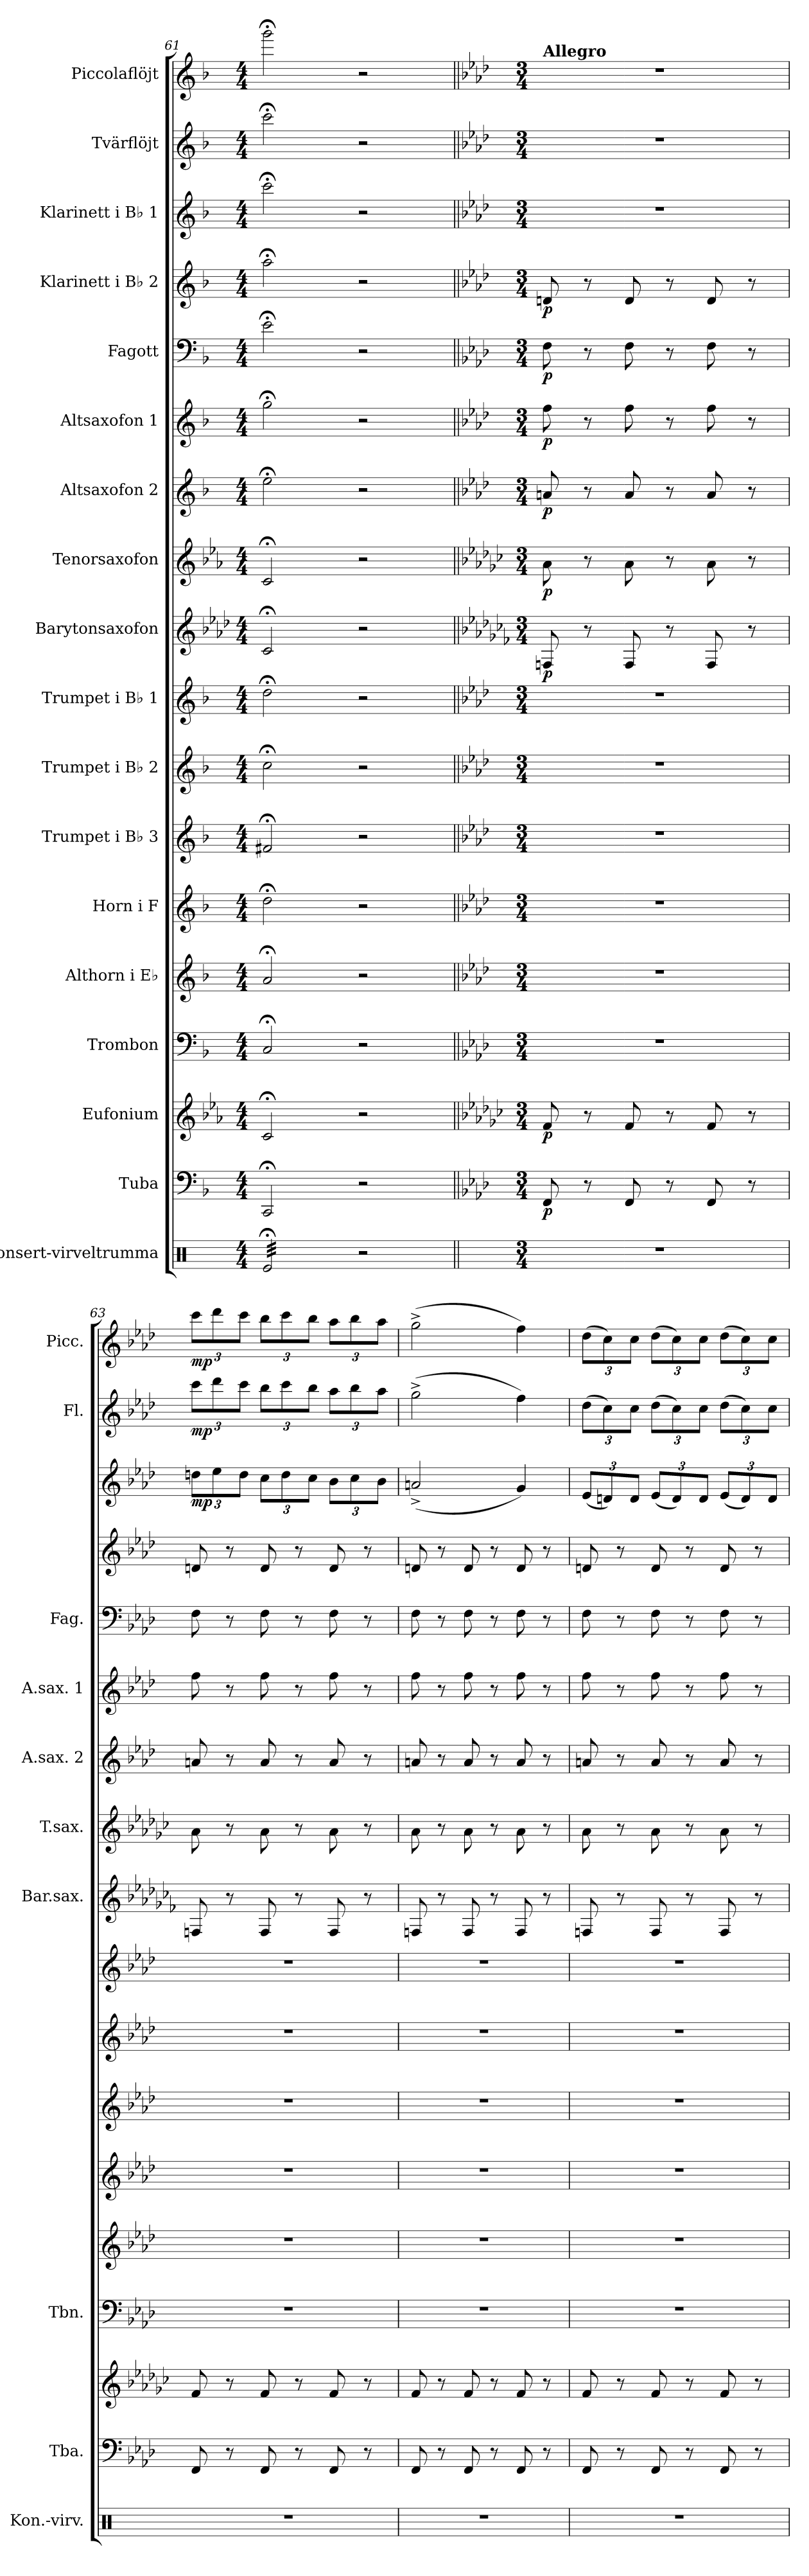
**kern	**kern	**dynam	**kern	**dynam	**kern	**kern	**kern	**kern	**kern	**kern	**kern	**dynam	**kern	**dynam	**kern	**dynam	**kern	**dynam	**kern	**dynam	**kern	**dynam	**kern	**dynam	**kern	**dynam	**kern	**dynam
*part18	*part17	*part17	*part16	*part16	*part15	*part14	*part13	*part12	*part11	*part10	*part9	*part9	*part8	*part8	*part7	*part7	*part6	*part6	*part5	*part5	*part4	*part4	*part3	*part3	*part2	*part2	*part1	*part1
*staff18	*staff17	*staff17	*staff16	*staff16	*staff15	*staff14	*staff13	*staff12	*staff11	*staff10	*staff9	*staff9	*staff8	*staff8	*staff7	*staff7	*staff6	*staff6	*staff5	*staff5	*staff4	*staff4	*staff3	*staff3	*staff2	*staff2	*staff1	*staff1
*I"Konsert-virveltrumma	*I"Tuba	*	*I"Eufonium	*	*I"Trombon	*I"Althorn i E♭	*I"Horn i F	*I"Trumpet i B♭ 3	*I"Trumpet i B♭ 2	*I"Trumpet i B♭ 1	*I"Barytonsaxofon	*	*I"Tenorsaxofon	*	*I"Altsaxofon 2	*	*I"Altsaxofon 1	*	*I"Fagott	*	*I"Klarinett i B♭ 2	*	*I"Klarinett i B♭ 1	*	*I"Tvärflöjt	*	*I"Piccolaflöjt	*
*I'Kon.-virv.	*I'Tba.	*	*	*	*I'Tbn.	*	*	*	*	*	*I'Bar.sax.	*	*I'T.sax.	*	*I'A.sax. 2	*	*I'A.sax. 1	*	*I'Fag.	*	*	*	*	*	*I'Fl.	*	*I'Picc.	*
*clefX	*clefF4	*	*clefG2	*	*clefF4	*clefG2	*clefG2	*clefG2	*clefG2	*clefG2	*clefG2	*	*clefG2	*	*clefG2	*	*clefG2	*	*clefF4	*	*clefG2	*	*clefG2	*	*clefG2	*	*clefG2	*
*	*	*	*ITrd8c14	*	*	*ITrd5c9	*ITrd4c7	*ITrd1c2	*ITrd1c2	*ITrd1c2	*ITrd12c21	*	*ITrd8c14	*	*ITrd5c9	*	*ITrd5c9	*	*	*	*ITrd1c2	*	*ITrd1c2	*	*	*	*ITrd-7c-12	*
*k[]	*k[b-]	*	*k[b-e-a-]	*	*k[b-]	*k[b-e-a-d-]	*k[b-e-]	*k[b-e-a-]	*k[b-e-a-]	*k[b-e-a-]	*k[b-e-a-d-]	*	*k[b-e-a-]	*	*k[b-e-a-d-]	*	*k[b-e-a-d-]	*	*k[b-]	*	*k[b-e-a-]	*	*k[b-e-a-]	*	*k[b-]	*	*k[b-]	*
*M4/4	*M4/4	*	*M4/4	*	*M4/4	*M4/4	*M4/4	*M4/4	*M4/4	*M4/4	*M4/4	*	*M4/4	*	*M4/4	*	*M4/4	*	*M4/4	*	*M4/4	*	*M4/4	*	*M4/4	*	*M4/4	*
=61	=61	=61	=61	=61	=61	=61	=61	=61	=61	=61	=61	=61	=61	=61	=61	=61	=61	=61	=61	=61	=61	=61	=61	=61	=61	=61	=61	=61
*tremolo	*	*	*	*	*	*	*	*	*	*	*	*	*	*	*	*	*	*	*	*	*	*	*	*	*	*	*	*
32Re;</LLL	2CC;</	.	2C;</	.	2C;</	2c;</	2g;<\	2en;</	2b-;<\	2cc;<\	2C;</	.	2C;</	.	2g;<\	.	2b-;<\	.	2e;<\	.	2gg;<\	.	2bb-;<\	.	2ccc;<\	.	2gggg;<\	.
32Re;</	.	.	.	.	.	.	.	.	.	.	.	.	.	.	.	.	.	.	.	.	.	.	.	.	.	.	.	.
32Re;</	.	.	.	.	.	.	.	.	.	.	.	.	.	.	.	.	.	.	.	.	.	.	.	.	.	.	.	.
32Re;</	.	.	.	.	.	.	.	.	.	.	.	.	.	.	.	.	.	.	.	.	.	.	.	.	.	.	.	.
32Re;</	.	.	.	.	.	.	.	.	.	.	.	.	.	.	.	.	.	.	.	.	.	.	.	.	.	.	.	.
32Re;</	.	.	.	.	.	.	.	.	.	.	.	.	.	.	.	.	.	.	.	.	.	.	.	.	.	.	.	.
32Re;</	.	.	.	.	.	.	.	.	.	.	.	.	.	.	.	.	.	.	.	.	.	.	.	.	.	.	.	.
32Re;</	.	.	.	.	.	.	.	.	.	.	.	.	.	.	.	.	.	.	.	.	.	.	.	.	.	.	.	.
32Re;</	.	.	.	.	.	.	.	.	.	.	.	.	.	.	.	.	.	.	.	.	.	.	.	.	.	.	.	.
32Re;</	.	.	.	.	.	.	.	.	.	.	.	.	.	.	.	.	.	.	.	.	.	.	.	.	.	.	.	.
32Re;</	.	.	.	.	.	.	.	.	.	.	.	.	.	.	.	.	.	.	.	.	.	.	.	.	.	.	.	.
32Re;</	.	.	.	.	.	.	.	.	.	.	.	.	.	.	.	.	.	.	.	.	.	.	.	.	.	.	.	.
32Re;</	.	.	.	.	.	.	.	.	.	.	.	.	.	.	.	.	.	.	.	.	.	.	.	.	.	.	.	.
32Re;</	.	.	.	.	.	.	.	.	.	.	.	.	.	.	.	.	.	.	.	.	.	.	.	.	.	.	.	.
32Re;</	.	.	.	.	.	.	.	.	.	.	.	.	.	.	.	.	.	.	.	.	.	.	.	.	.	.	.	.
32Re;</JJJ	.	.	.	.	.	.	.	.	.	.	.	.	.	.	.	.	.	.	.	.	.	.	.	.	.	.	.	.
*Xtremolo	*	*	*	*	*	*	*	*	*	*	*	*	*	*	*	*	*	*	*	*	*	*	*	*	*	*	*	*
2r	2r	.	2r	.	2r	2r	2r	2r	2r	2r	2r	.	2r	.	2r	.	2r	.	2r	.	2r	.	2r	.	2r	.	2r	.
=62||	=62||	=62||	=62||	=62||	=62||	=62||	=62||	=62||	=62||	=62||	=62||	=62||	=62||	=62||	=62||	=62||	=62||	=62||	=62||	=62||	=62||	=62||	=62||	=62||	=62||	=62||	=62||	=62||
!!LO:REH:place=s1:a:B:fs=14:t=A
*	*k[b-e-a-d-]	*	*k[b-e-a-d-g-c-]	*	*k[b-e-a-d-]	*k[b-e-a-d-g-c-f-]	*k[b-e-a-d-g-]	*k[b-e-a-d-g-c-]	*k[b-e-a-d-g-c-]	*k[b-e-a-d-g-c-]	*k[b-e-a-d-g-c-f-]	*	*k[b-e-a-d-g-c-]	*	*k[b-e-a-d-g-c-f-]	*	*k[b-e-a-d-g-c-f-]	*	*k[b-e-a-d-]	*	*k[b-e-a-d-g-c-]	*	*k[b-e-a-d-g-c-]	*	*k[b-e-a-d-]	*	*k[b-e-a-d-]	*
*M3/4	*M3/4	*	*M3/4	*	*M3/4	*M3/4	*M3/4	*M3/4	*M3/4	*M3/4	*M3/4	*	*M3/4	*	*M3/4	*	*M3/4	*	*M3/4	*	*M3/4	*	*M3/4	*	*M3/4	*	*M3/4	*
!	!	!	!	!	!	!	!	!	!	!	!	!	!	!	!	!	!	!	!	!	!	!	!	!	!	!	!LO:TX:a:B:t=Allegro	!
!	!	!LO:DY:b	!	!LO:DY:b	!	!	!	!	!	!	!	!LO:DY:b	!	!LO:DY:b	!	!LO:DY:b	!	!LO:DY:b	!	!LO:DY:b	!	!LO:DY:b	!	!	!	!	!	!
2.r	8FF/	p	8F/	p	2.r	2.r	2.r	2.r	2.r	2.r	8FFn/	p	8A-\	p	8cn/	p	8a-\	p	8F\	p	8cn/	p	2.r	.	2.r	.	2.r	.
.	8r	.	8r	.	.	.	.	.	.	.	8r	.	8r	.	8r	.	8r	.	8r	.	8r	.	.	.	.	.	.	.
.	8FF/	.	8F/	.	.	.	.	.	.	.	8FF/	.	8A-\	.	8c/	.	8a-\	.	8F\	.	8c/	.	.	.	.	.	.	.
.	8r	.	8r	.	.	.	.	.	.	.	8r	.	8r	.	8r	.	8r	.	8r	.	8r	.	.	.	.	.	.	.
.	8FF/	.	8F/	.	.	.	.	.	.	.	8FF/	.	8A-\	.	8c/	.	8a-\	.	8F\	.	8c/	.	.	.	.	.	.	.
.	8r	.	8r	.	.	.	.	.	.	.	8r	.	8r	.	8r	.	8r	.	8r	.	8r	.	.	.	.	.	.	.
=63	=63	=63	=63	=63	=63	=63	=63	=63	=63	=63	=63	=63	=63	=63	=63	=63	=63	=63	=63	=63	=63	=63	=63	=63	=63	=63	=63	=63
*	*	*	*	*	*	*	*	*	*	*	*	*	*	*	*	*	*	*	*	*	*	*	*Xbrackettup	*	*Xbrackettup	*	*Xbrackettup	*
!	!	!	!	!	!	!	!	!	!	!	!	!	!	!	!	!	!	!	!	!	!	!	!	!LO:DY:b	!	!LO:DY:b	!	!LO:DY:b
2.r	8FF/	.	8F/	.	2.r	2.r	2.r	2.r	2.r	2.r	8FFn/	.	8A-\	.	8cn/	.	8a-\	.	8F\	.	8cn/	.	12ccn\L	mp	12ccc\L	mp	12cccc\L	mp
.	.	.	.	.	.	.	.	.	.	.	.	.	.	.	.	.	.	.	.	.	.	.	12dd-\	.	12ddd-\	.	12dddd-\	.
.	8r	.	8r	.	.	.	.	.	.	.	8r	.	8r	.	8r	.	8r	.	8r	.	8r	.	.	.	.	.	.	.
.	.	.	.	.	.	.	.	.	.	.	.	.	.	.	.	.	.	.	.	.	.	.	12cc\J	.	12ccc\J	.	12cccc\J	.
.	8FF/	.	8F/	.	.	.	.	.	.	.	8FF/	.	8A-\	.	8c/	.	8a-\	.	8F\	.	8c/	.	12b-\L	.	12bb-\L	.	12bbb-\L	.
.	.	.	.	.	.	.	.	.	.	.	.	.	.	.	.	.	.	.	.	.	.	.	12cc\	.	12ccc\	.	12cccc\	.
.	8r	.	8r	.	.	.	.	.	.	.	8r	.	8r	.	8r	.	8r	.	8r	.	8r	.	.	.	.	.	.	.
.	.	.	.	.	.	.	.	.	.	.	.	.	.	.	.	.	.	.	.	.	.	.	12b-\J	.	12bb-\J	.	12bbb-\J	.
.	8FF/	.	8F/	.	.	.	.	.	.	.	8FF/	.	8A-\	.	8c/	.	8a-\	.	8F\	.	8c/	.	12a-\L	.	12aa-\L	.	12aaa-\L	.
.	.	.	.	.	.	.	.	.	.	.	.	.	.	.	.	.	.	.	.	.	.	.	12b-\	.	12bb-\	.	12bbb-\	.
.	8r	.	8r	.	.	.	.	.	.	.	8r	.	8r	.	8r	.	8r	.	8r	.	8r	.	.	.	.	.	.	.
.	.	.	.	.	.	.	.	.	.	.	.	.	.	.	.	.	.	.	.	.	.	.	12a-\J	.	12aa-\J	.	12aaa-\J	.
=64	=64	=64	=64	=64	=64	=64	=64	=64	=64	=64	=64	=64	=64	=64	=64	=64	=64	=64	=64	=64	=64	=64	=64	=64	=64	=64	=64	=64
2.r	8FF/	.	8F/	.	2.r	2.r	2.r	2.r	2.r	2.r	8FFn/	.	8A-\	.	8cn/	.	8a-\	.	8F\	.	8cn/	.	(<2gn^/	.	(>2gg^\	.	(>2ggg^\	.
.	8r	.	8r	.	.	.	.	.	.	.	8r	.	8r	.	8r	.	8r	.	8r	.	8r	.	.	.	.	.	.	.
.	8FF/	.	8F/	.	.	.	.	.	.	.	8FF/	.	8A-\	.	8c/	.	8a-\	.	8F\	.	8c/	.	.	.	.	.	.	.
.	8r	.	8r	.	.	.	.	.	.	.	8r	.	8r	.	8r	.	8r	.	8r	.	8r	.	.	.	.	.	.	.
.	8FF/	.	8F/	.	.	.	.	.	.	.	8FF/	.	8A-\	.	8c/	.	8a-\	.	8F\	.	8c/	.	4f/)	.	4ff\)	.	4fff\)	.
.	8r	.	8r	.	.	.	.	.	.	.	8r	.	8r	.	8r	.	8r	.	8r	.	8r	.	.	.	.	.	.	.
!!LO:PB:g=z
=65	=65	=65	=65	=65	=65	=65	=65	=65	=65	=65	=65	=65	=65	=65	=65	=65	=65	=65	=65	=65	=65	=65	=65	=65	=65	=65	=65	=65
2.r	8FF/	.	8F/	.	2.r	2.r	2.r	2.r	2.r	2.r	8FFn/	.	8A-\	.	8cn/	.	8a-\	.	8F\	.	8cn/	.	(<12d-/L	.	(>12dd-\L	.	(>12ddd-\L	.
.	.	.	.	.	.	.	.	.	.	.	.	.	.	.	.	.	.	.	.	.	.	.	12cn/)	.	12cc\)	.	12ccc\)	.
.	8r	.	8r	.	.	.	.	.	.	.	8r	.	8r	.	8r	.	8r	.	8r	.	8r	.	.	.	.	.	.	.
.	.	.	.	.	.	.	.	.	.	.	.	.	.	.	.	.	.	.	.	.	.	.	12c/J	.	12cc\J	.	12ccc\J	.
.	8FF/	.	8F/	.	.	.	.	.	.	.	8FF/	.	8A-\	.	8c/	.	8a-\	.	8F\	.	8c/	.	(<12d-/L	.	(>12dd-\L	.	(>12ddd-\L	.
.	.	.	.	.	.	.	.	.	.	.	.	.	.	.	.	.	.	.	.	.	.	.	12c/)	.	12cc\)	.	12ccc\)	.
.	8r	.	8r	.	.	.	.	.	.	.	8r	.	8r	.	8r	.	8r	.	8r	.	8r	.	.	.	.	.	.	.
.	.	.	.	.	.	.	.	.	.	.	.	.	.	.	.	.	.	.	.	.	.	.	12c/J	.	12cc\J	.	12ccc\J	.
.	8FF/	.	8F/	.	.	.	.	.	.	.	8FF/	.	8A-\	.	8c/	.	8a-\	.	8F\	.	8c/	.	(<12d-/L	.	(>12dd-\L	.	(>12ddd-\L	.
.	.	.	.	.	.	.	.	.	.	.	.	.	.	.	.	.	.	.	.	.	.	.	12c/)	.	12cc\)	.	12ccc\)	.
.	8r	.	8r	.	.	.	.	.	.	.	8r	.	8r	.	8r	.	8r	.	8r	.	8r	.	.	.	.	.	.	.
.	.	.	.	.	.	.	.	.	.	.	.	.	.	.	.	.	.	.	.	.	.	.	12c/J	.	12cc\J	.	12ccc\J	.
=	=	=	=	=	=	=	=	=	=	=	=	=	=	=	=	=	=	=	=	=	=	=	=	=	=	=	=	=
*-	*-	*-	*-	*-	*-	*-	*-	*-	*-	*-	*-	*-	*-	*-	*-	*-	*-	*-	*-	*-	*-	*-	*-	*-	*-	*-	*-	*-
